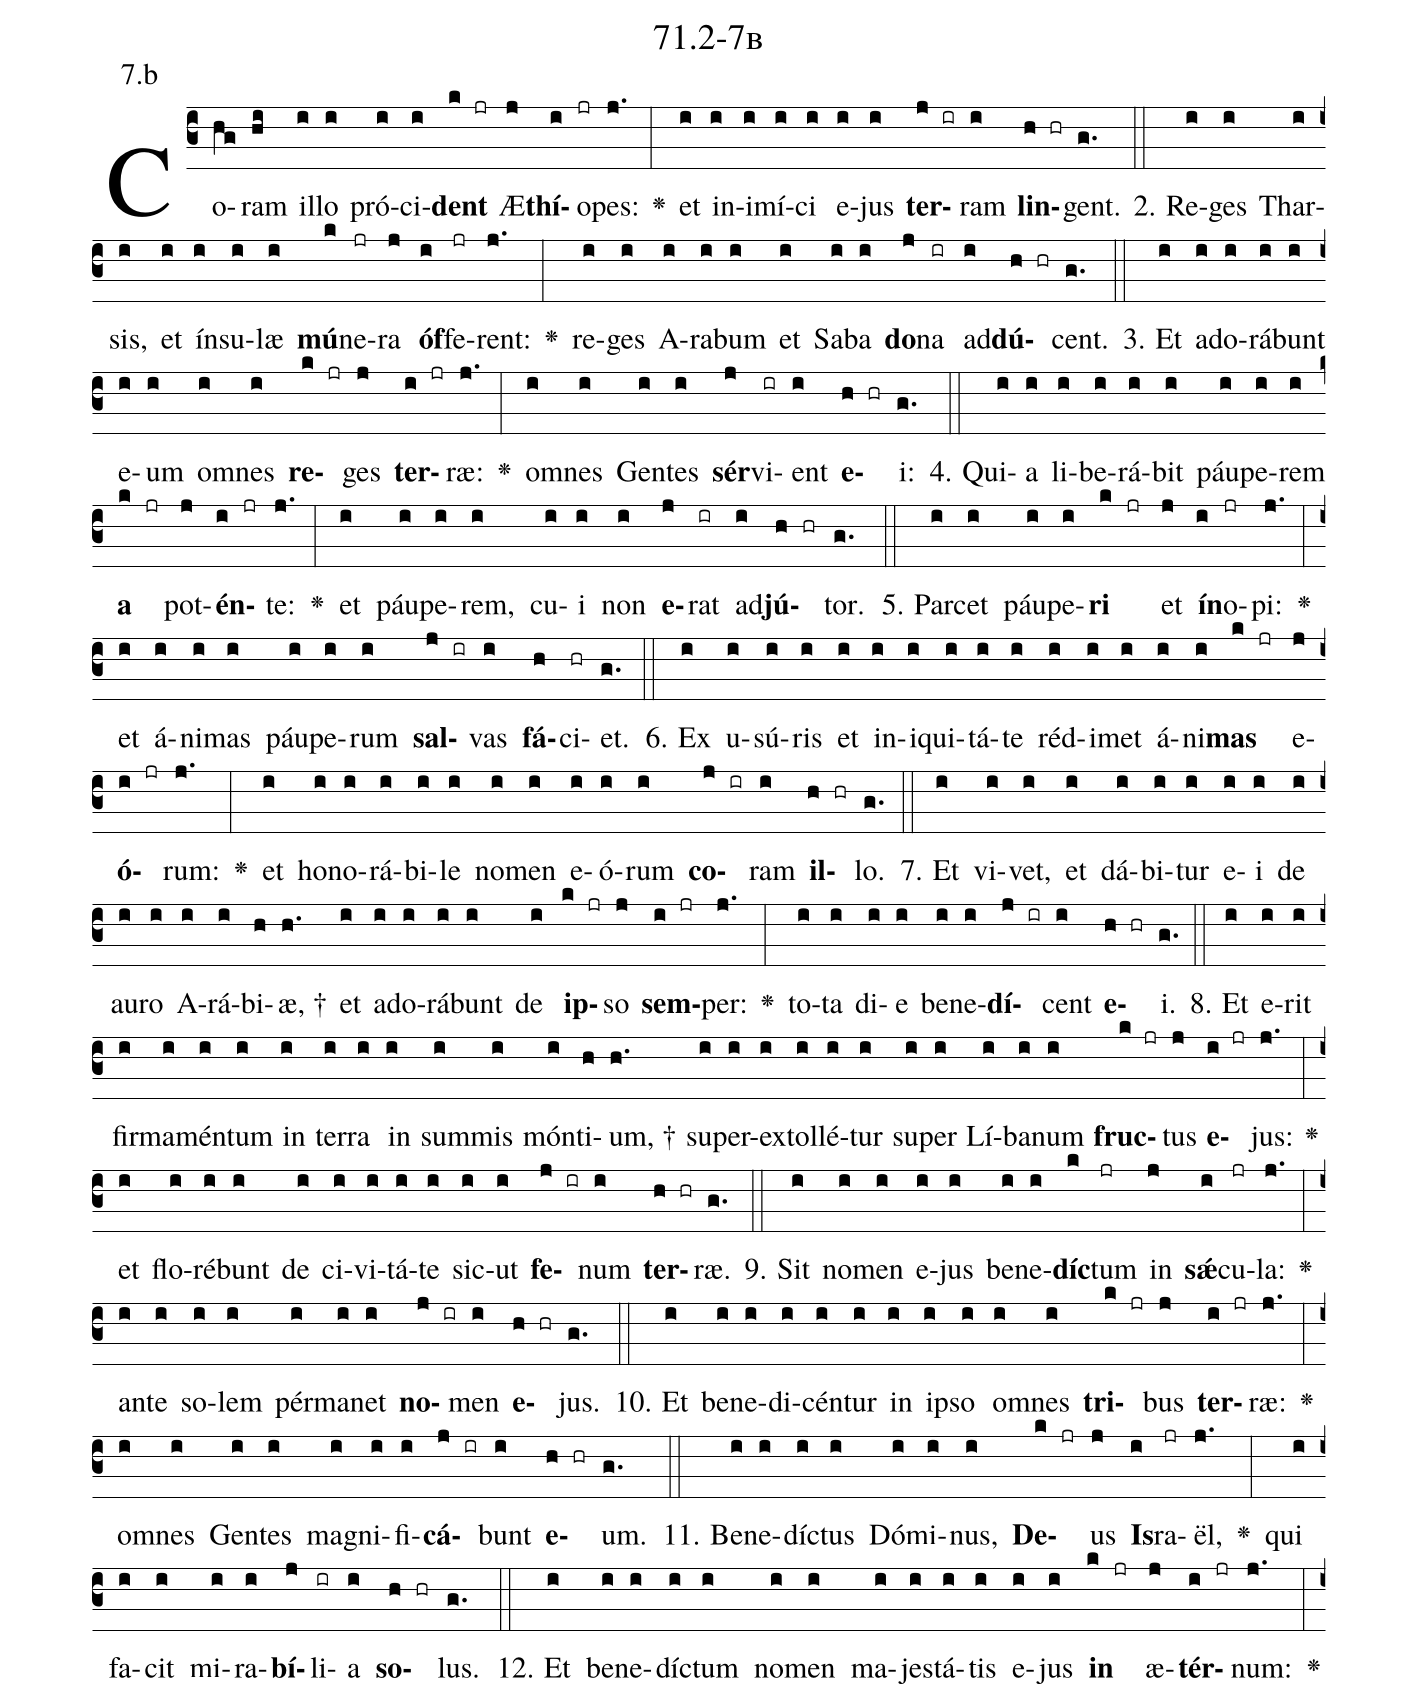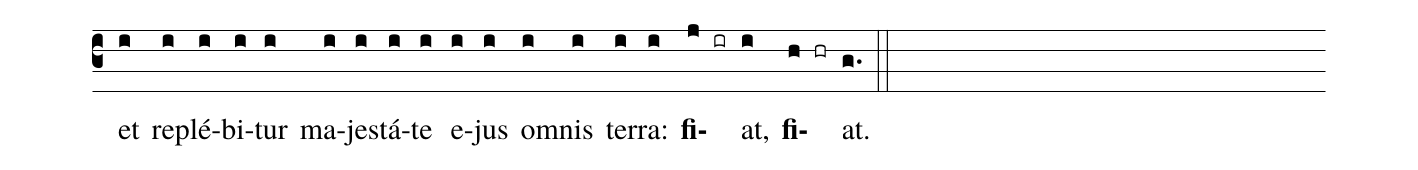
name: 71.2-7b;
annotation: 7.b;
%%
(c3)Co(hg)ram(hi) il(i)lo(i) pró(i)ci(i)<b>dent</b>(k jr) Æ(j)<b>thí</b>(i)o(jr)pes:(j.) <v>\greheightstar</v>(:) et(i) in(i)i(i)mí(i)ci(i) e(i)jus(i) <b>ter</b>(j ir)ram(i) <b>lin</b>(h hr)gent.(g.) (::)
2. Re(i)ges(i) Thar(i)sis,(i) et(i) ín(i)su(i)læ(i) <b>mú</b>(k)ne(jr)ra(j) <b>óf</b>(i)fe(jr)rent:(j.) <v>\greheightstar</v>(:) re(i)ges(i) A(i)ra(i)bum(i) et(i) Sa(i)ba(i) <b>do</b>(j)na(ir) ad(i)<b>dú</b>(h hr)cent.(g.) (::)
3. Et(i) ad(i)o(i)rá(i)bunt(i) e(i)um(i) om(i)nes(i) <b>re</b>(k jr)ges(j) <b>ter</b>(i jr)ræ:(j.) <v>\greheightstar</v>(:) om(i)nes(i) Gen(i)tes(i) <b>sér</b>(j)vi(ir)ent(i) <b>e</b>(h hr)i:(g.) (::)
4. Qui(i)a(i) li(i)be(i)rá(i)bit(i) páu(i)pe(i)rem(i) <b>a</b>(k jr) pot(j)<b>én</b>(i jr)te:(j.) <v>\greheightstar</v>(:) et(i) páu(i)pe(i)rem,(i) cu(i)i(i) non(i) <b>e</b>(j)rat(ir) ad(i)<b>jú</b>(h hr)tor.(g.) (::)
5. Par(i)cet(i) páu(i)pe(i)<b>ri</b>(k jr) et(j) <b>ín</b>(i)o(jr)pi:(j.) <v>\greheightstar</v>(:) et(i) á(i)ni(i)mas(i) páu(i)pe(i)rum(i) <b>sal</b>(j ir)vas(i) <b>fá</b>(h)ci(hr)et.(g.) (::)
6. Ex(i) u(i)sú(i)ris(i) et(i) in(i)i(i)qui(i)tá(i)te(i) réd(i)i(i)met(i) á(i)ni(i)<b>mas</b>(k jr) e(j)<b>ó</b>(i jr)rum:(j.) <v>\greheightstar</v>(:) et(i) ho(i)no(i)rá(i)bi(i)le(i) no(i)men(i) e(i)ó(i)rum(i) <b>co</b>(j ir)ram(i) <b>il</b>(h hr)lo.(g.) (::)
7. Et(i) vi(i)vet,(i) et(i) dá(i)bi(i)tur(i) e(i)i(i) de(i) au(i)ro(i) A(i)rá(i)bi(h)æ, †(h.) et(i) ad(i)o(i)rá(i)bunt(i) de(i) <b>ip</b>(k jr)so(j) <b>sem</b>(i jr)per:(j.) <v>\greheightstar</v>(:) to(i)ta(i) di(i)e(i) be(i)ne(i)<b>dí</b>(j ir)cent(i) <b>e</b>(h hr)i.(g.) (::)
8. Et(i) e(i)rit(i) fir(i)ma(i)mén(i)tum(i) in(i) ter(i)ra(i) in(i) sum(i)mis(i) món(i)ti(h)um, †(h.) su(i)per(i)ex(i)tol(i)lé(i)tur(i) su(i)per(i) Lí(i)ba(i)num(i) <b>fruc</b>(k jr)tus(j) <b>e</b>(i jr)jus:(j.) <v>\greheightstar</v>(:) et(i) flo(i)ré(i)bunt(i) de(i) ci(i)vi(i)tá(i)te(i) sic(i)ut(i) <b>fe</b>(j ir)num(i) <b>ter</b>(h hr)ræ.(g.) (::)
9. Sit(i) no(i)men(i) e(i)jus(i) be(i)ne(i)<b>díc</b>(k)tum(jr) in(j) <b>sǽ</b>(i)cu(jr)la:(j.) <v>\greheightstar</v>(:) an(i)te(i) so(i)lem(i) pér(i)ma(i)net(i) <b>no</b>(j ir)men(i) <b>e</b>(h hr)jus.(g.) (::)
10. Et(i) be(i)ne(i)di(i)cén(i)tur(i) in(i) ip(i)so(i) om(i)nes(i) <b>tri</b>(k jr)bus(j) <b>ter</b>(i jr)ræ:(j.) <v>\greheightstar</v>(:) om(i)nes(i) Gen(i)tes(i) ma(i)gni(i)fi(i)<b>cá</b>(j ir)bunt(i) <b>e</b>(h hr)um.(g.) (::)
11. Be(i)ne(i)díc(i)tus(i) Dó(i)mi(i)nus,(i) <b>De</b>(k jr)us(j) <b>Is</b>(i)ra(jr)ël,(j.) <v>\greheightstar</v>(:) qui(i) fa(i)cit(i) mi(i)ra(i)<b>bí</b>(j)li(ir)a(i) <b>so</b>(h hr)lus.(g.) (::)
12. Et(i) be(i)ne(i)díc(i)tum(i) no(i)men(i) ma(i)jes(i)tá(i)tis(i) e(i)jus(i) <b>in</b>(k jr) æ(j)<b>tér</b>(i jr)num:(j.) <v>\greheightstar</v>(:) et(i) re(i)plé(i)bi(i)tur(i) ma(i)jes(i)tá(i)te(i) e(i)jus(i) om(i)nis(i) ter(i)ra:(i) <b>fi</b>(j ir)at,(i) <b>fi</b>(h hr)at.(g.) (::)
